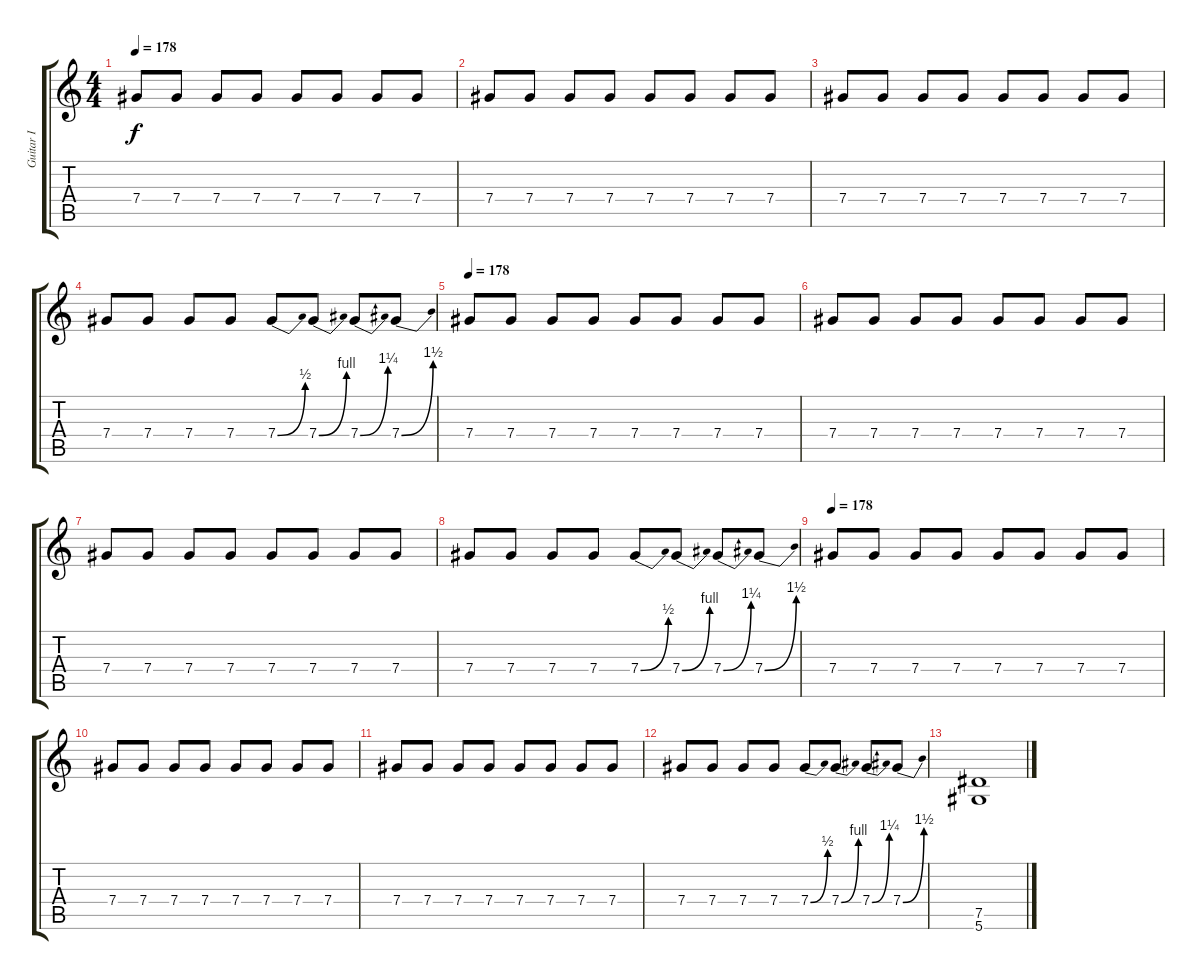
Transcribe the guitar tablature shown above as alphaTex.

\track ("Guitar I" "Guitar I") {instrument overdrivenguitar}
\staff {score tabs}
\tuning (Eb4 Bb3 Gb3 Db3 Ab2 Eb2) {hide}
\ts (4 4)
\tempo 178
\clef g2
\ks c
7.4.8{dy f} 7.4.8 7.4.8 7.4.8 7.4.8 7.4.8 7.4.8 7.4.8 |
7.4.8 7.4.8 7.4.8 7.4.8 7.4.8 7.4.8 7.4.8 7.4.8 |
7.4.8 7.4.8 7.4.8 7.4.8 7.4.8 7.4.8 7.4.8 7.4.8 |
7.4.8 7.4.8 7.4.8 7.4.8 7.4{be (bend 0 0 60 2)}.8 7.4{be (bend 0 0 60 4)}.8 7.4{be (bend 0 0 60 5)}.8 7.4{be (bend 0 0 60 6)}.8 |
\tempo 178
7.4.8 7.4.8 7.4.8 7.4.8 7.4.8 7.4.8 7.4.8 7.4.8 |
7.4.8 7.4.8 7.4.8 7.4.8 7.4.8 7.4.8 7.4.8 7.4.8 |
7.4.8 7.4.8 7.4.8 7.4.8 7.4.8 7.4.8 7.4.8 7.4.8 |
7.4.8 7.4.8 7.4.8 7.4.8 7.4{be (bend 0 0 60 2)}.8 7.4{be (bend 0 0 60 4)}.8 7.4{be (bend 0 0 60 5)}.8 7.4{be (bend 0 0 60 6)}.8 |
\tempo 178
7.4.8 7.4.8 7.4.8 7.4.8 7.4.8 7.4.8 7.4.8 7.4.8 |
7.4.8 7.4.8 7.4.8 7.4.8 7.4.8 7.4.8 7.4.8 7.4.8 |
7.4.8 7.4.8 7.4.8 7.4.8 7.4.8 7.4.8 7.4.8 7.4.8 |
7.4.8 7.4.8 7.4.8 7.4.8 7.4{be (bend 0 0 60 2)}.8 7.4{be (bend 0 0 60 4)}.8 7.4{be (bend 0 0 60 5)}.8 7.4{be (bend 0 0 60 6)}.8 |
(7.5 5.6).1
